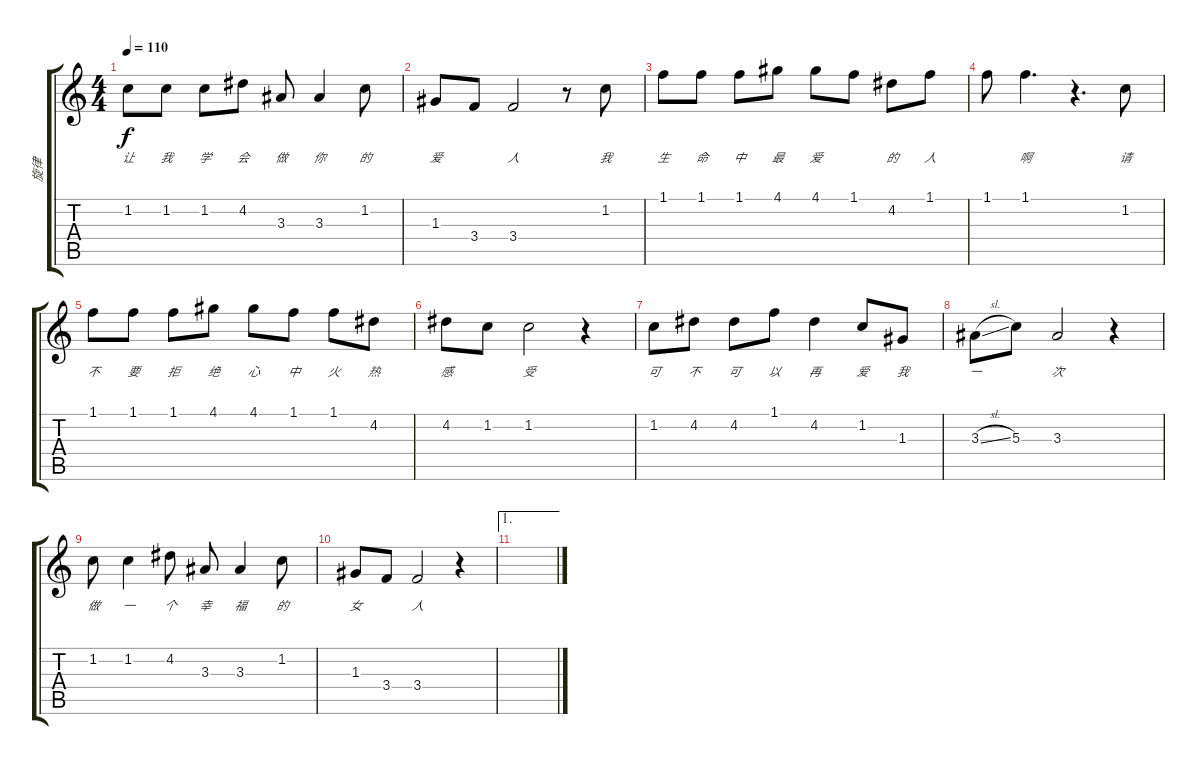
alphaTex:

\track ("旋律" "旋律") {instrument acousticguitarsteel}
\staff {score tabs}
\tuning (E4 B3 G3 D3 A2 E2) {hide}
\ts (4 4)
\tempo 110
\clef g2
\ks c
1.2.8{lyrics (0 "让") lyrics (1 "") lyrics (2 "") lyrics (3 "") lyrics (4 "") dy f} 1.2.8{lyrics (0 "我") lyrics (1 "") lyrics (2 "") lyrics (3 "") lyrics (4 "")} 1.2.8{lyrics (0 "学") lyrics (1 "") lyrics (2 "") lyrics (3 "") lyrics (4 "")} 4.2.8{lyrics (0 "会") lyrics (1 "") lyrics (2 "") lyrics (3 "") lyrics (4 "")} 3.3.8{lyrics (0 "做") lyrics (1 "") lyrics (2 "") lyrics (3 "") lyrics (4 "")} 3.3.4{lyrics (0 "你") lyrics (1 "") lyrics (2 "") lyrics (3 "") lyrics (4 "")} 1.2.8{lyrics (0 "的") lyrics (1 "") lyrics (2 "") lyrics (3 "") lyrics (4 "")} |
1.3.8{lyrics (0 "爱") lyrics (1 "") lyrics (2 "") lyrics (3 "") lyrics (4 "")} 3.4.8{lyrics (0 "") lyrics (1 "") lyrics (2 "") lyrics (3 "") lyrics (4 "")} 3.4.2{lyrics (0 "人") lyrics (1 "") lyrics (2 "") lyrics (3 "") lyrics (4 "")} r.8 1.2.8{lyrics (0 "我") lyrics (1 "") lyrics (2 "") lyrics (3 "") lyrics (4 "")} |
1.1.8{lyrics (0 "生") lyrics (1 "") lyrics (2 "") lyrics (3 "") lyrics (4 "")} 1.1.8{lyrics (0 "命") lyrics (1 "") lyrics (2 "") lyrics (3 "") lyrics (4 "")} 1.1.8{lyrics (0 "中") lyrics (1 "") lyrics (2 "") lyrics (3 "") lyrics (4 "")} 4.1.8{lyrics (0 "最") lyrics (1 "") lyrics (2 "") lyrics (3 "") lyrics (4 "")} 4.1.8{lyrics (0 "爱") lyrics (1 "") lyrics (2 "") lyrics (3 "") lyrics (4 "")} 1.1.8{lyrics (0 "") lyrics (1 "") lyrics (2 "") lyrics (3 "") lyrics (4 "")} 4.2.8{lyrics (0 "的") lyrics (1 "") lyrics (2 "") lyrics (3 "") lyrics (4 "")} 1.1.8{lyrics (0 "人") lyrics (1 "") lyrics (2 "") lyrics (3 "") lyrics (4 "")} |
1.1.8{lyrics (0 "") lyrics (1 "") lyrics (2 "") lyrics (3 "") lyrics (4 "")} 1.1.4{d lyrics (0 "啊") lyrics (1 "") lyrics (2 "") lyrics (3 "") lyrics (4 "")} r.4{d} 1.2.8{lyrics (0 "请") lyrics (1 "") lyrics (2 "") lyrics (3 "") lyrics (4 "")} |
1.1.8{lyrics (0 "不") lyrics (1 "") lyrics (2 "") lyrics (3 "") lyrics (4 "")} 1.1.8{lyrics (0 "要") lyrics (1 "") lyrics (2 "") lyrics (3 "") lyrics (4 "")} 1.1.8{lyrics (0 "拒") lyrics (1 "") lyrics (2 "") lyrics (3 "") lyrics (4 "")} 4.1.8{lyrics (0 "绝") lyrics (1 "") lyrics (2 "") lyrics (3 "") lyrics (4 "")} 4.1.8{lyrics (0 "心") lyrics (1 "") lyrics (2 "") lyrics (3 "") lyrics (4 "")} 1.1.8{lyrics (0 "中") lyrics (1 "") lyrics (2 "") lyrics (3 "") lyrics (4 "")} 1.1.8{lyrics (0 "火") lyrics (1 "") lyrics (2 "") lyrics (3 "") lyrics (4 "")} 4.2.8{lyrics (0 "热") lyrics (1 "") lyrics (2 "") lyrics (3 "") lyrics (4 "")} |
4.2.8{lyrics (0 "感") lyrics (1 "") lyrics (2 "") lyrics (3 "") lyrics (4 "")} 1.2.8{lyrics (0 "") lyrics (1 "") lyrics (2 "") lyrics (3 "") lyrics (4 "")} 1.2.2{lyrics (0 "受") lyrics (1 "") lyrics (2 "") lyrics (3 "") lyrics (4 "")} r.4 |
1.2.8{lyrics (0 "可") lyrics (1 "") lyrics (2 "") lyrics (3 "") lyrics (4 "")} 4.2.8{lyrics (0 "不") lyrics (1 "") lyrics (2 "") lyrics (3 "") lyrics (4 "")} 4.2.8{lyrics (0 "可") lyrics (1 "") lyrics (2 "") lyrics (3 "") lyrics (4 "")} 1.1.8{lyrics (0 "以") lyrics (1 "") lyrics (2 "") lyrics (3 "") lyrics (4 "")} 4.2.4{lyrics (0 "再") lyrics (1 "") lyrics (2 "") lyrics (3 "") lyrics (4 "")} 1.2.8{lyrics (0 "爱") lyrics (1 "") lyrics (2 "") lyrics (3 "") lyrics (4 "")} 1.3.8{lyrics (0 "我") lyrics (1 "") lyrics (2 "") lyrics (3 "") lyrics (4 "")} |
3.3{sl}.8{lyrics (0 "一") lyrics (1 "") lyrics (2 "") lyrics (3 "") lyrics (4 "")} 5.3.8{lyrics (0 "") lyrics (1 "") lyrics (2 "") lyrics (3 "") lyrics (4 "")} 3.3.2{lyrics (0 "次") lyrics (1 "") lyrics (2 "") lyrics (3 "") lyrics (4 "")} r.4 |
1.2.8{lyrics (0 "做") lyrics (1 "") lyrics (2 "") lyrics (3 "") lyrics (4 "")} 1.2.4{lyrics (0 "一") lyrics (1 "") lyrics (2 "") lyrics (3 "") lyrics (4 "")} 4.2.8{lyrics (0 "个") lyrics (1 "") lyrics (2 "") lyrics (3 "") lyrics (4 "")} 3.3.8{lyrics (0 "幸") lyrics (1 "") lyrics (2 "") lyrics (3 "") lyrics (4 "")} 3.3.4{lyrics (0 "福") lyrics (1 "") lyrics (2 "") lyrics (3 "") lyrics (4 "")} 1.2.8{lyrics (0 "的") lyrics (1 "") lyrics (2 "") lyrics (3 "") lyrics (4 "")} |
1.3.8{lyrics (0 "女") lyrics (1 "") lyrics (2 "") lyrics (3 "") lyrics (4 "")} 3.4.8{lyrics (0 "") lyrics (1 "") lyrics (2 "") lyrics (3 "") lyrics (4 "")} 3.4.2{lyrics (0 "人") lyrics (1 "") lyrics (2 "") lyrics (3 "") lyrics (4 "")} r.4 |
\ae 1
